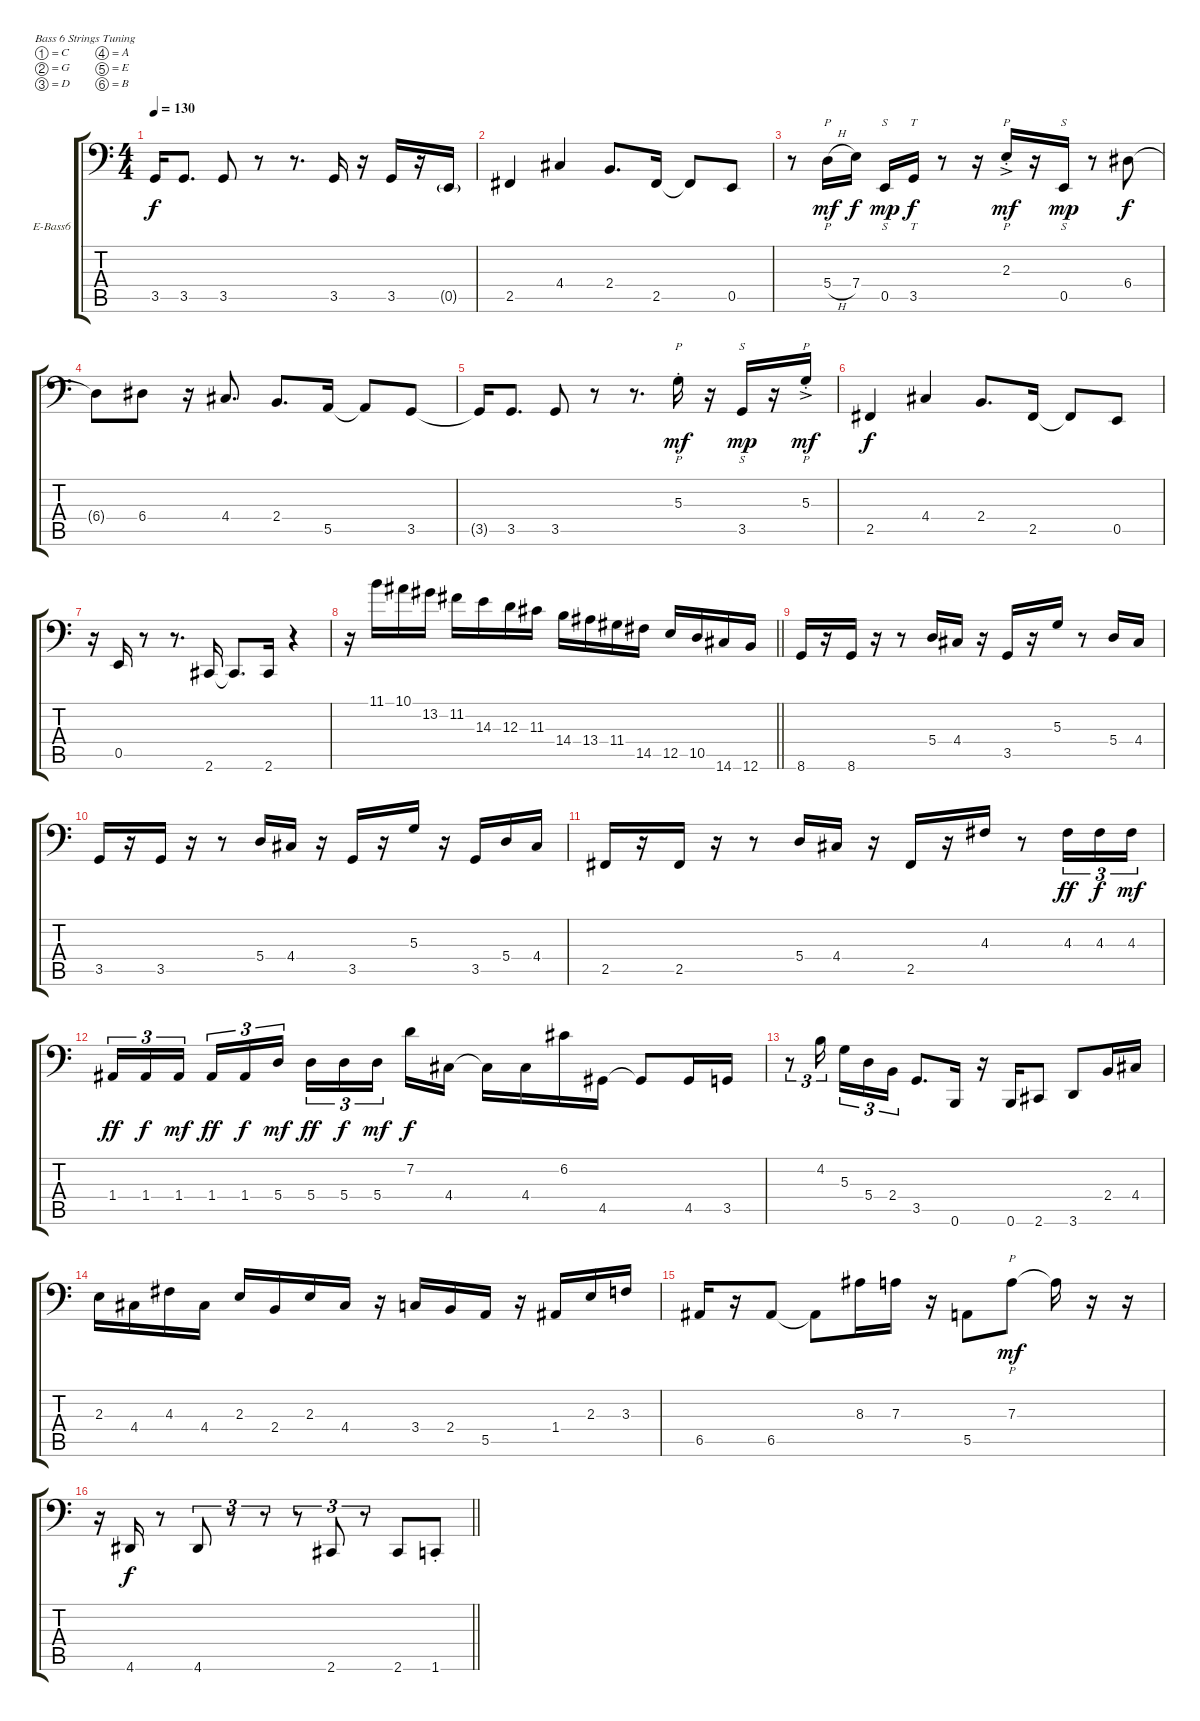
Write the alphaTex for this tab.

\defaultSystemsLayout 4
\bracketExtendMode groupsimilarinstruments
\firstSystemTrackNameOrientation horizontal
\otherSystemsTrackNameOrientation horizontal
\track ("6 strings Bass" "E-Bass6") {instrument electricbassfinger}
\staff {score tabs}
\tuning (C3 G2 D2 A1 E1 B0)
\ts (4 4)
\tempo 130
\clef f4
\ks c
3.5{t}.16{dy f} 3.5.8{d} 3.5.8 r.8 r.8{d} 3.5.16 r.16 3.5.16 r.16 0.5{g}.16 |
2.5.4 4.4.4 2.4.8{d} 2.5.16 2.5{t}.8 0.5.8 |
r.8 5.4{h}.16{p dy mf} 7.4.16{dy f} 0.5.16{s dy mp} 3.5.16{tt dy f} r.8 r.16 2.3{ac st}.16{p dy mf} r.16 0.5.16{s dy mp} r.8 6.4.8{dy f} |
6.4{t}.8 6.4.8 r.16 4.4.8{d} 2.4.8{d} 5.5.16 5.5{t}.8 3.5.8 |
3.5{t}.16 3.5.8{d} 3.5.8 r.8 r.8{d} 5.3{st}.16{p dy mf} r.16 3.5.16{s dy mp} r.16 5.3{ac st}.16{p dy mf} |
2.5.4{dy f} 4.4.4 2.4.8{d} 2.5.16 2.5{t}.8 0.5.8 |
r.16 0.5.16 r.8 r.8{d} 2.6.16 2.6{t}.8{d} 2.6.16 r.4 |
\barLineRight lightlight
r.16 11.1.16 10.1.16 13.2.16 11.2.16 14.3.16 12.3.16 11.3.16 14.4.16 13.4.16 11.4.16 14.5.16 12.5.16 10.5.16 14.6.16 12.6.16 |
8.6.16 r.16 8.6.16 r.16 r.8 5.4.16 4.4.16 r.16 3.5.16 r.16 5.3.16 r.8 5.4.16 4.4.16 |
3.5.16 r.16 3.5.16 r.16 r.8 5.4.16 4.4.16 r.16 3.5.16 r.16 5.3.16 r.16 3.5.16 5.4.16 4.4.16 |
2.5.16 r.16 2.5.16 r.16 r.8 5.4.16 4.4.16 r.16 2.5.16 r.16 4.3.16 r.8 4.3.16{tu (3 2) dy ff} 4.3.16{tu (3 2) dy f} 4.3.16{tu (3 2) dy mf} |
1.4.16{tu (3 2) dy ff} 1.4.16{tu (3 2) dy f} 1.4.16{tu (3 2) dy mf} 1.4.16{tu (3 2) dy ff} 1.4.16{tu (3 2) dy f} 5.4.16{tu (3 2) dy mf} 5.4.16{tu (3 2) dy ff} 5.4.16{tu (3 2) dy f} 5.4.16{tu (3 2) dy mf} 7.2.16{dy f} 4.4.16 4.4{t}.16 4.4.16 6.2.16 4.5.16 4.5{t}.8 4.5.16 3.5.16 |
\scale
0.598616 r.8{tu (3 2)} 4.2.16{tu (3 2)} 5.3.16{tu (3 2)} 5.4.16{tu (3 2)} 2.4.16{tu (3 2)} 3.5.8{d} 0.6.16 r.16 0.6.16 2.6.8 3.6.8 2.4.16 4.4.16 |
\scale
0.401384 2.3.16 4.4.16 4.3.16 4.4.16 2.3.16 2.4.16 2.3.16 4.4.16 r.16 3.4.16 2.4.16 5.5.16 r.16 1.4.16 2.3.16 3.3.16 |
\scale
0.619954 6.5.16 r.16 6.5.8 6.5{t}.8 8.3.16 7.3.16 r.16 5.5.8 7.3.8{p dy mf} 7.3{t}.16 r.16 r.16 |
\scale
0.379112
\barLineRight lightlight
r.16 4.6.16{dy f} r.8 4.6.8{tu (3 2)} r.8{tu (3 2)} r.8{tu (3 2)} r.8{tu (3 2)} 2.6.8{tu (3 2)} r.8{tu (3 2)} 2.6.8 1.6{st}.8
